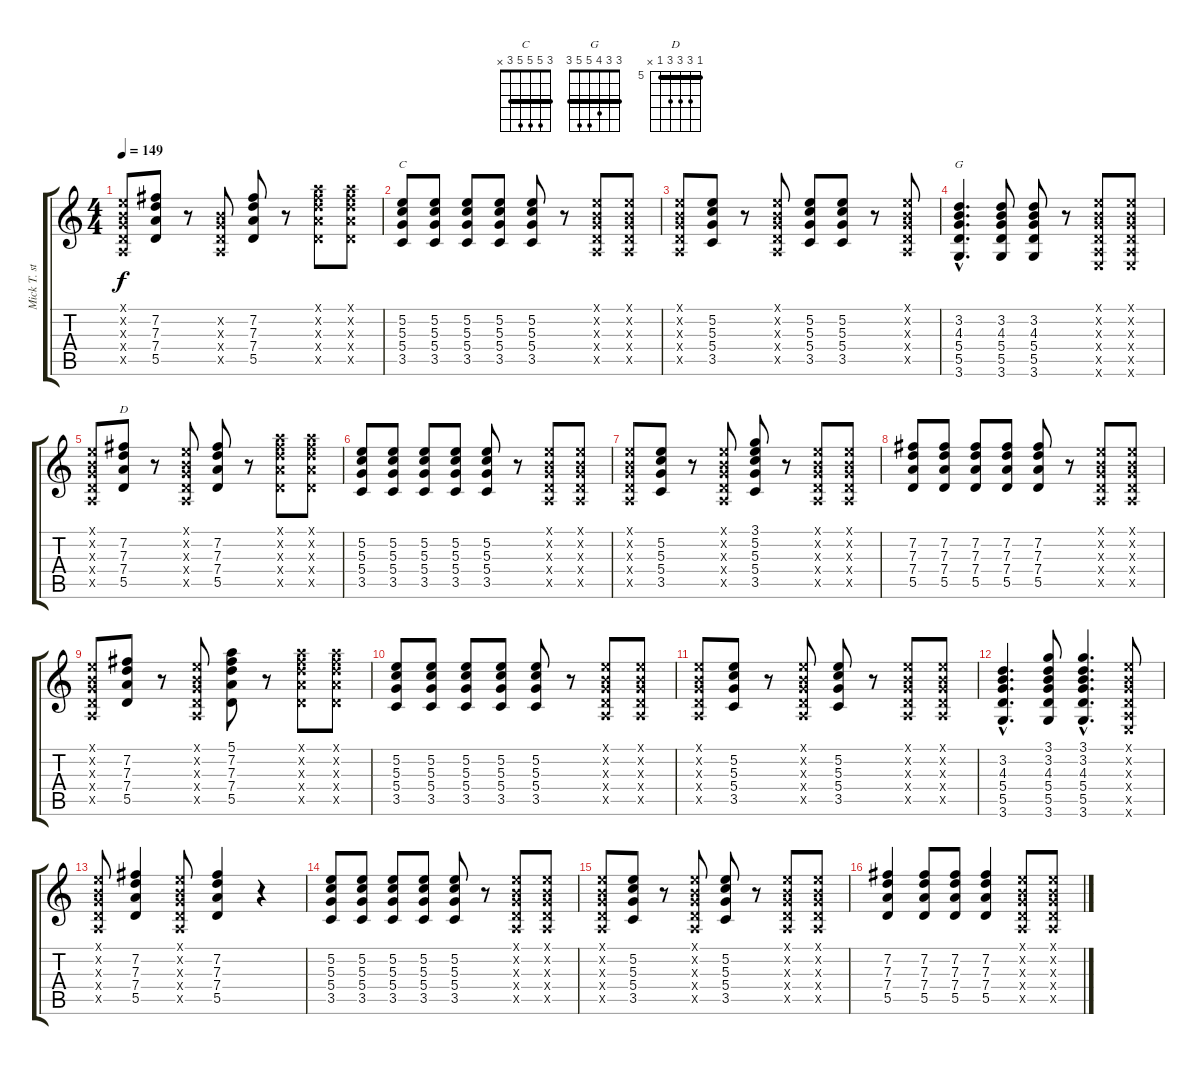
\track ("Mick T. standard" "Mick T. st") {instrument electricguitarjazz}
\staff {score tabs}
\tuning (E4 B3 G3 D3 A2 E2) {hide}
\chord ("C" 3 5 5 5 3 x) {barre 3}
\chord ("G" 3 3 4 5 5 3) {barre 3}
\chord ("D" 5 7 7 7 5 x) {firstfret 5 barre 5}
\ts (4 4)
\tempo 149
\clef g2
\ks c
(0.1{x} 0.2{x} 0.3{x} 0.4{x} 0.5{x}).8{dy f} (7.2 7.3 7.4 5.5).8 r.8 (0.2{x} 0.3{x} 0.4{x} 0.5{x}).8 (7.2 7.3 7.4 5.5).8 r.8 (5.1{x} 7.2{x} 7.3{x} 7.4{x} 5.5{x}).8 (5.1{x} 7.2{x} 7.3{x} 7.4{x} 5.5{x}).8 |
(5.2 5.3 5.4 3.5).8{ch "C"} (5.2 5.3 5.4 3.5).8 (5.2 5.3 5.4 3.5).8 (5.2 5.3 5.4 3.5).8 (5.2 5.3 5.4 3.5).8 r.8 (0.1{x} 0.2{x} 0.3{x} 0.4{x} 0.5{x}).8 (0.1{x} 0.2{x} 0.3{x} 0.4{x} 0.5{x}).8 |
(0.1{x} 0.2{x} 0.3{x} 0.4{x} 0.5{x}).8 (5.2 5.3 5.4 3.5).8 r.8 (0.1{x} 0.2{x} 0.3{x} 0.4{x} 0.5{x}).8 (5.2 5.3 5.4 3.5).8 (5.2 5.3 5.4 3.5).8 r.8 (0.1{x} 0.2{x} 0.3{x} 0.4{x} 0.5{x}).8 |
(3.2{hac} 4.3{hac} 5.4{hac} 5.5{hac} 3.6{hac}).4{d ch "G"} (3.2 4.3 5.4 5.5 3.6).8 (3.2 4.3 5.4 5.5 3.6).8 r.8 (0.1{x} 0.2{x} 0.3{x} 0.4{x} 0.5{x} 0.6{x}).8 (0.1{x} 0.2{x} 0.3{x} 0.4{x} 0.5{x} 0.6{x}).8 |
(0.1{x} 0.2{x} 0.3{x} 0.4{x} 0.5{x}).8 (7.2 7.3 7.4 5.5).8{ch "D"} r.8 (0.1{x} 0.2{x} 0.3{x} 0.4{x} 0.5{x}).8 (7.2 7.3 7.4 5.5).8 r.8 (5.1{x} 7.2{x} 7.3{x} 7.4{x} 5.5{x}).8 (5.1{x} 7.2{x} 7.3{x} 7.4{x} 5.5{x}).8 |
(5.2 5.3 5.4 3.5).8 (5.2 5.3 5.4 3.5).8 (5.2 5.3 5.4 3.5).8 (5.2 5.3 5.4 3.5).8 (5.2 5.3 5.4 3.5).8 r.8 (0.1{x} 0.2{x} 0.3{x} 0.4{x} 0.5{x}).8 (0.1{x} 0.2{x} 0.3{x} 0.4{x} 0.5{x}).8 |
(0.1{x} 0.2{x} 0.3{x} 0.4{x} 0.5{x}).8 (5.2 5.3 5.4 3.5).8 r.8 (0.1{x} 0.2{x} 0.3{x} 0.4{x} 0.5{x}).8 (3.1 5.2 5.3 5.4 3.5).8 r.8 (0.1{x} 0.2{x} 0.3{x} 0.4{x} 0.5{x}).8 (0.1{x} 0.2{x} 0.3{x} 0.4{x} 0.5{x}).8 |
(7.2 7.3 7.4 5.5).8 (7.2 7.3 7.4 5.5).8 (7.2 7.3 7.4 5.5).8 (7.2 7.3 7.4 5.5).8 (7.2 7.3 7.4 5.5).8 r.8 (0.1{x} 0.2{x} 0.3{x} 0.4{x} 0.5{x}).8 (0.1{x} 0.2{x} 0.3{x} 0.4{x} 0.5{x}).8 |
(0.1{x} 0.2{x} 0.3{x} 0.4{x} 0.5{x}).8 (7.2 7.3 7.4 5.5).8 r.8 (0.1{x} 0.2{x} 0.3{x} 0.4{x} 0.5{x}).8 (5.1 7.2 7.3 7.4 5.5).8 r.8 (5.1{x} 7.2{x} 7.3{x} 7.4{x} 5.5{x}).8 (5.1{x} 7.2{x} 7.3{x} 7.4{x} 5.5{x}).8 |
(5.2 5.3 5.4 3.5).8 (5.2 5.3 5.4 3.5).8 (5.2 5.3 5.4 3.5).8 (5.2 5.3 5.4 3.5).8 (5.2 5.3 5.4 3.5).8 r.8 (0.1{x} 0.2{x} 0.3{x} 0.4{x} 0.5{x}).8 (0.1{x} 0.2{x} 0.3{x} 0.4{x} 0.5{x}).8 |
(0.1{x} 0.2{x} 0.3{x} 0.4{x} 0.5{x}).8 (5.2 5.3 5.4 3.5).8 r.8 (0.1{x} 0.2{x} 0.3{x} 0.4{x} 0.5{x}).8 (5.2 5.3 5.4 3.5).8 r.8 (0.1{x} 0.2{x} 0.3{x} 0.4{x} 0.5{x}).8 (0.1{x} 0.2{x} 0.3{x} 0.4{x} 0.5{x}).8 |
(3.2{hac} 4.3{hac} 5.4{hac} 5.5{hac} 3.6{hac}).4{d} (3.1 3.2 4.3 5.4 5.5 3.6).8 (3.1{hac} 3.2{hac} 4.3{hac} 5.4{hac} 5.5{hac} 3.6{hac}).4{d} (0.1{x} 0.2{x} 0.3{x} 0.4{x} 0.5{x} 0.6{x}).8 |
(0.1{x} 0.2{x} 0.3{x} 0.4{x} 0.5{x}).8 (7.2 7.3 7.4 5.5).4 (0.1{x} 0.2{x} 0.3{x} 0.4{x} 0.5{x}).8 (7.2 7.3 7.4 5.5).4 r.4 |
(5.2 5.3 5.4 3.5).8 (5.2 5.3 5.4 3.5).8 (5.2 5.3 5.4 3.5).8 (5.2 5.3 5.4 3.5).8 (5.2 5.3 5.4 3.5).8 r.8 (0.1{x} 0.2{x} 0.3{x} 0.4{x} 0.5{x}).8 (0.1{x} 0.2{x} 0.3{x} 0.4{x} 0.5{x}).8 |
(0.1{x} 0.2{x} 0.3{x} 0.4{x} 0.5{x}).8 (5.2 5.3 5.4 3.5).8 r.8 (0.1{x} 0.2{x} 0.3{x} 0.4{x} 0.5{x}).8 (5.2 5.3 5.4 3.5).8 r.8 (0.1{x} 0.2{x} 0.3{x} 0.4{x} 0.5{x}).8 (0.1{x} 0.2{x} 0.3{x} 0.4{x} 0.5{x}).8 |
(7.2 7.3 7.4 5.5).4 (7.2 7.3 7.4 5.5).8 (7.2 7.3 7.4 5.5).8 (7.2 7.3 7.4 5.5).4 (0.1{x} 0.2{x} 0.3{x} 0.4{x} 0.5{x}).8 (0.1{x} 0.2{x} 0.3{x} 0.4{x} 0.5{x}).8
